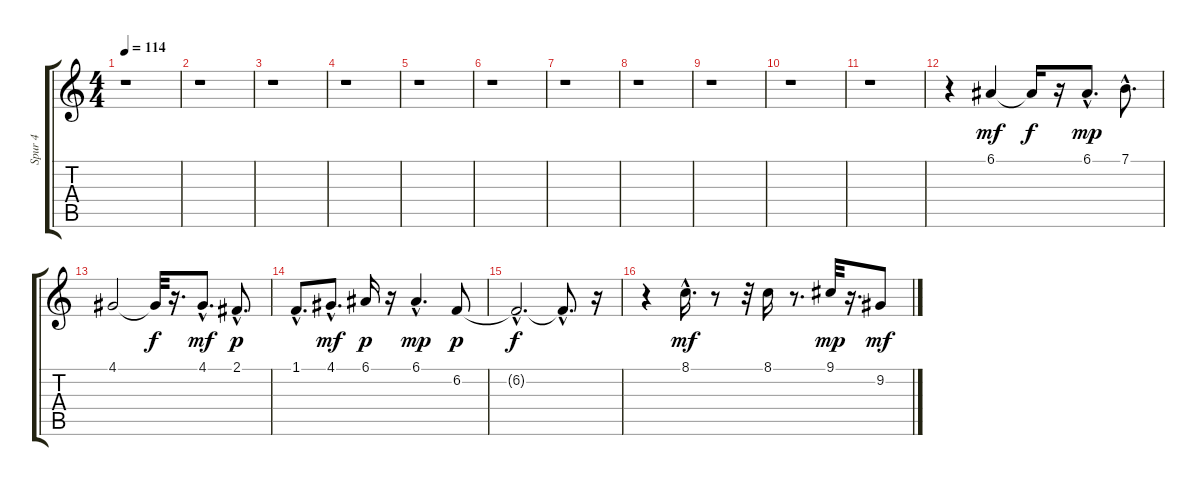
\track ("Spur 4" "Spur 4") {instrument lead8bassandlead}
\staff {score tabs}
\tuning (E4 B3 G3 D3 A2 E2) {hide}
\ts (4 4)
\tempo 114
\clef g2
\ks c
r.1{dy mf instrument lead8bassandlead} |
r.1 |
r.1 |
r.1 |
r.1 |
r.1 |
r.1 |
r.1 |
r.1 |
r.1 |
r.1 |
r.4 6.1.4 6.1{t}.16{dy f} r.16 6.1{hac}.8{d dy mp} 7.1{hac}.8{d} |
4.1.2 4.1{t}.32{dy f} r.16{d} 4.1{hac}.8{d dy mf} 2.1{hac}.8{d dy p} |
1.1{hac}.8{d} 4.1{hac}.8{d dy mf} 6.1.16{dy p} r.16 6.1{hac}.4{d dy mp} 6.2.8{dy p} |
6.2{hac t}.2{d dy f} 6.2{hac t}.8{d} r.16 |
r.4 8.1{hac}.16{d dy mf} r.8 r.32 8.1.16 r.8{d} 9.1.32{dy mp} r.16{d} 9.2.8{dy mf}
